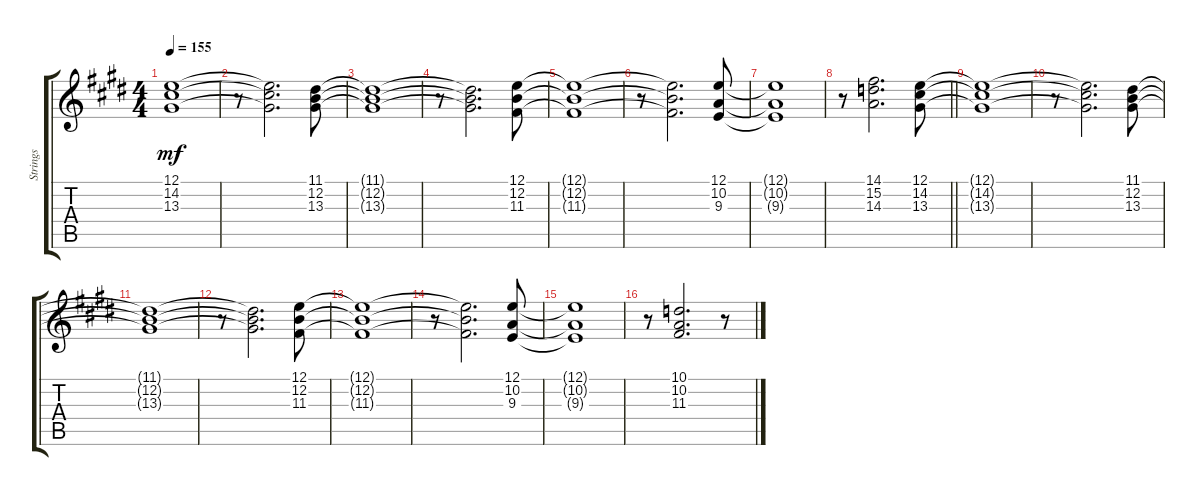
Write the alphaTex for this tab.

\track ("Strings" "Strings") {instrument stringensemble1}
\staff {score tabs}
\tuning (E4 B3 G3 D3 A2 E2) {hide}
\ts (4 4)
\tempo 155
\clef g2
\ks e
(12.1 14.2 13.3).1{dy mf} |
r.8 (12.1{t} 14.2{t} 13.3{t}).2{d} (11.1 12.2 13.3).8 |
(11.1{t} 12.2{t} 13.3{t}).1 |
r.8 (11.1{t} 12.2{t} 13.3{t}).2{d} (12.1 12.2 11.3).8 |
(12.1{t} 12.2{t} 11.3{t}).1 |
r.8 (12.1{t} 12.2{t} 11.3{t}).2{d} (12.1 10.2 9.3).8 |
(12.1{t} 10.2{t} 9.3{t}).1 |
\barLineRight lightlight
r.8 (14.1 15.2 14.3).2{d} (12.1 14.2 13.3).8 |
(12.1{t} 14.2{t} 13.3{t}).1 |
r.8 (12.1{t} 14.2{t} 13.3{t}).2{d} (11.1 12.2 13.3).8 |
(11.1{t} 12.2{t} 13.3{t}).1 |
r.8 (11.1{t} 12.2{t} 13.3{t}).2{d} (12.1 12.2 11.3).8 |
(12.1{t} 12.2{t} 11.3{t}).1 |
r.8 (12.1{t} 12.2{t} 11.3{t}).2{d} (12.1 10.2 9.3).8 |
(12.1{t} 10.2{t} 9.3{t}).1 |
r.8 (10.1 10.2 11.3).2{d} r.8
